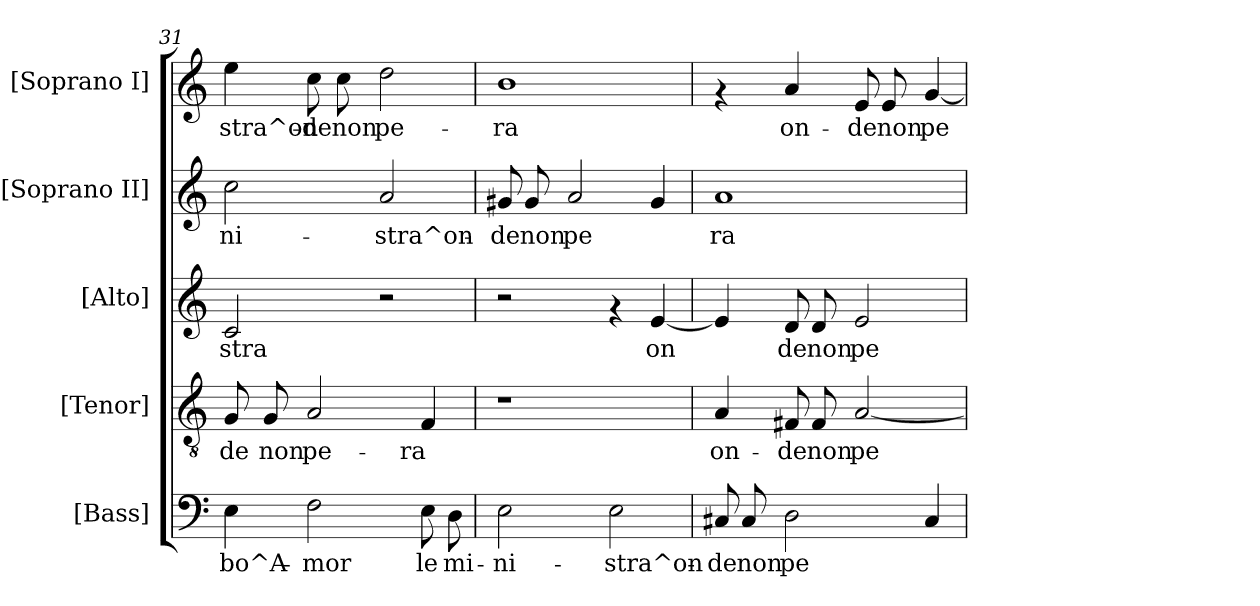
**kern	**text	**kern	**text	**kern	**text	**kern	**text	**kern	**text
*part5	*part5	*part4	*part4	*part3	*part3	*part2	*part2	*part1	*part1
*staff5	*staff5	*staff4	*staff4	*staff3	*staff3	*staff2	*staff2	*staff1	*staff1
*I"[Bass]	*	*I"[Tenor]	*	*I"[Alto]	*	*I"[Soprano II]	*	*I"[Soprano I]	*
*clefF4	*	*clefGv2	*	*clefG2	*	*clefG2	*	*clefG2	*
*k[]	*	*k[]	*	*k[]	*	*k[]	*	*k[]	*
*C:	*	*C:	*	*C:	*	*C:	*	*C:	*
=31	=31	=31	=31	=31	=31	=31	=31	=31	=31
!	!LO:LY:b:cj	!	!LO:LY:b:cj	!	!LO:LY:b:cj	!	!LO:LY:b:cj	!	!LO:LY:b:cj
4E\	-bo^A-	8G/	-de	2c/	-stra	2cc\	-ni-	4ee\	-stra^on-
!	!	!	!LO:LY:b:cj	!	!	!	!	!	!
.	.	8G/	non	.	.	.	.	.	.
!	!LO:LY:b:cj	!	!LO:LY:b:cj	!	!	!	!	!	!LO:LY:b:cj
2F\	-mor	2A/	pe-	.	.	.	.	8cc\	-de
!	!	!	!	!	!	!	!	!	!LO:LY:b:cj
.	.	.	.	.	.	.	.	8cc\	non
!	!	!	!	!	!	!	!LO:LY:b:cj	!	!LO:LY:b:cj
.	.	.	.	2r	.	2a/	-stra^on-	2dd\	pe-
!	!LO:LY:b:cj	!	!LO:LY:b:cj	!	!	!	!	!	!
8E\	le	4F/	-ra	.	.	.	.	.	.
!	!LO:LY:b:cj	!	!	!	!	!	!	!	!
8D\	mi-	.	.	.	.	.	.	.	.
=32	=32	=32	=32	=32	=32	=32	=32	=32	=32
!	!LO:LY:b:cj	!	!	!	!	!	!LO:LY:b:cj	!	!LO:LY:b:cj
2E\	-ni-	1r	.	2r	.	8g#X/	-de	1b	-ra
!	!	!	!	!	!	!	!LO:LY:b:cj	!	!
.	.	.	.	.	.	8g#/	non	.	.
!	!	!	!	!	!	!	!LO:LY:b:cj	!	!
.	.	.	.	.	.	2a/	pe-	.	.
!	!LO:LY:b:cj	!	!	!	!	!	!	!	!
2E\	-stra^on-	.	.	4rf	.	.	.	.	.
!	!	!	!	!	!LO:LY:b:cj	!	!LO:LY:b:cj	!	!
.	.	.	.	[<4e/	on-	4g#/	--	.	.
=33	=33	=33	=33	=33	=33	=33	=33	=33	=33
!	!LO:LY:b:cj	!	!LO:LY:b:cj	!	!LO:LY:b:cj	!	!LO:LY:b:cj	!	!
8C#X/	-de	4A/	on-	4e/]	--	1a	-ra	4rf	.
!	!LO:LY:b:cj	!	!	!	!	!	!	!	!
8C#/	non	.	.	.	.	.	.	.	.
!	!LO:LY:b:cj	!	!LO:LY:b:cj	!	!LO:LY:b:cj	!	!	!	!LO:LY:b:cj
2D\	pe-	8F#X/	-de	8d/	-de	.	.	4a/	on-
!	!	!	!LO:LY:b:cj	!	!LO:LY:b:cj	!	!	!	!
.	.	8F#/	non	8d/	non	.	.	.	.
!	!	!	!LO:LY:b:cj	!	!LO:LY:b:cj	!	!	!	!LO:LY:b:cj
.	.	[<2A/	pe-	2e/	pe-	.	.	8e/	-de
!	!	!	!	!	!	!	!	!	!LO:LY:b:cj
.	.	.	.	.	.	.	.	8e/	non
!	!LO:LY:b:cj	!	!	!	!	!	!	!	!LO:LY:b:cj
4C#/	--	.	.	.	.	.	.	[<4g/	pe-
=	=	=	=	=	=	=	=	=	=
*-	*-	*-	*-	*-	*-	*-	*-	*-	*-
